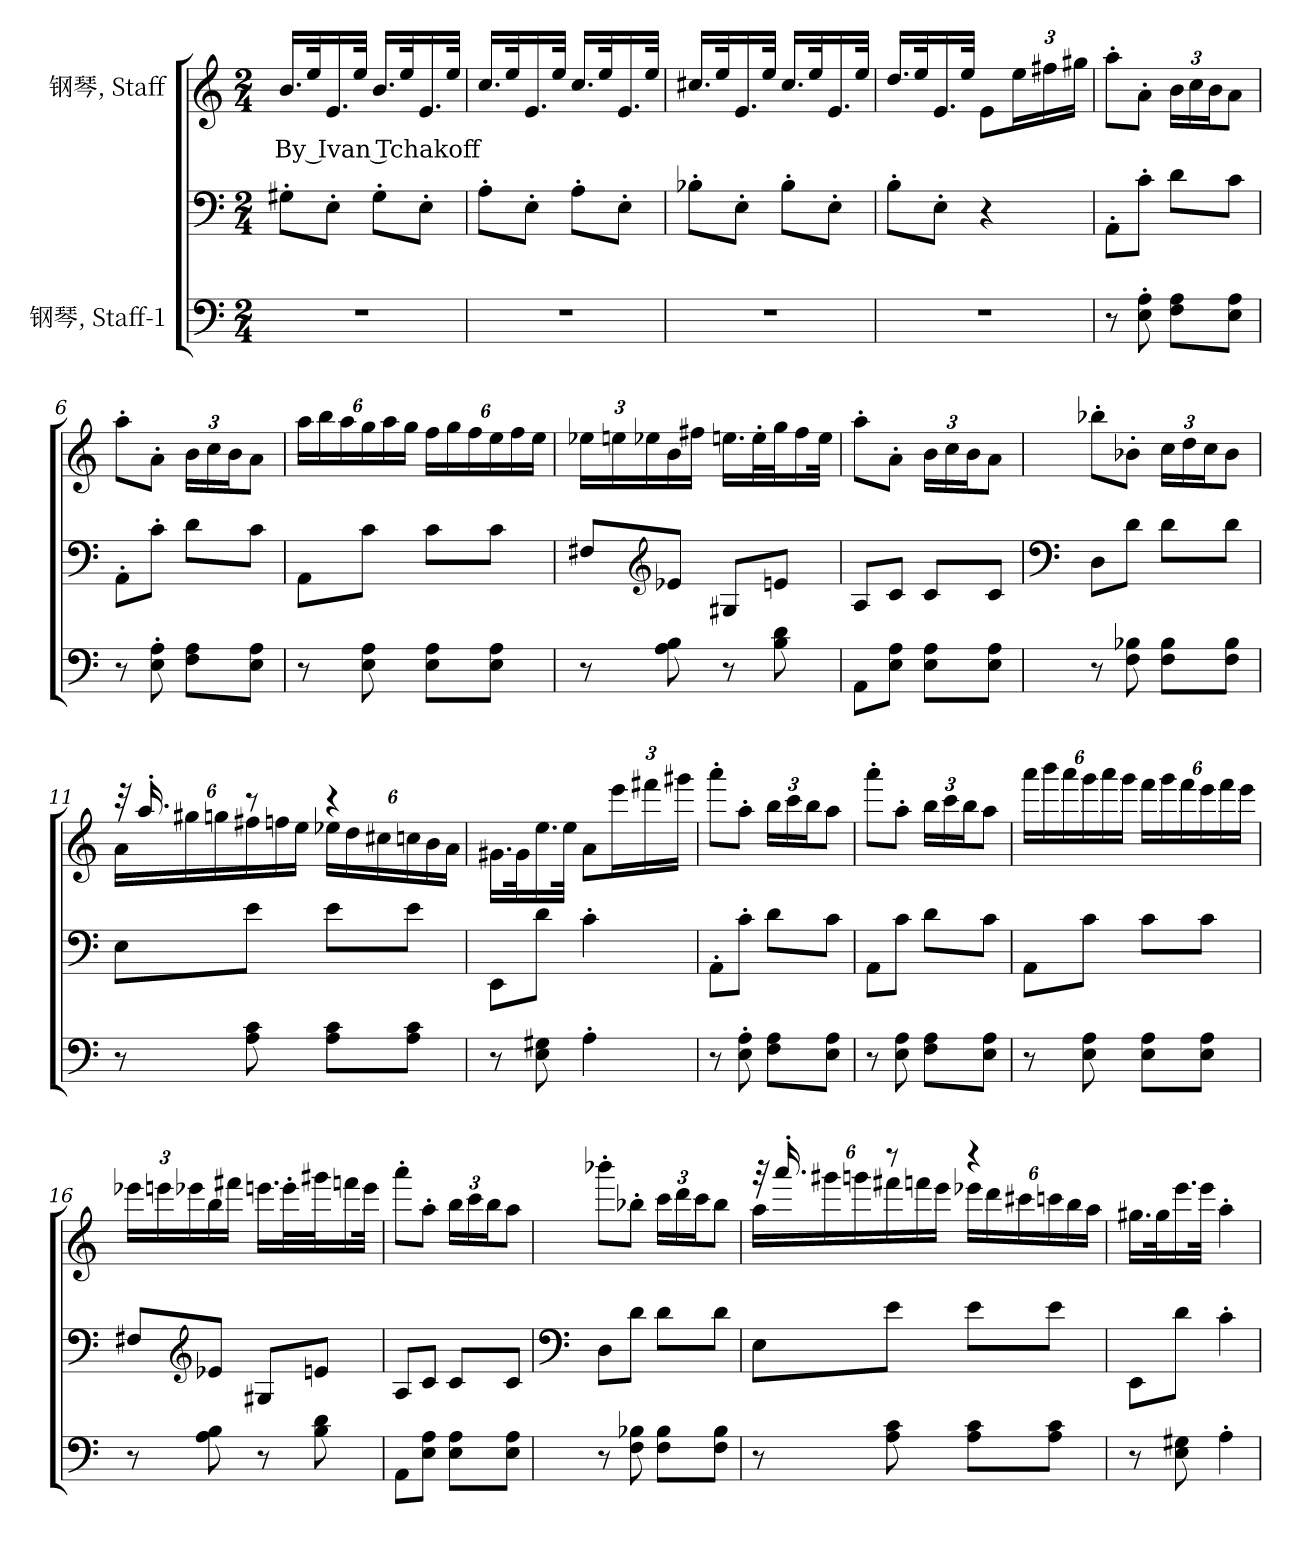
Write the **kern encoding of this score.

**kern	**kern	**kern	**text
*part2	*part2	*part1	*part1
*staff3	*staff2	*staff1	*staff1
*I"钢琴, Staff-1	*	*I"钢琴, Staff	*
*clefF4	*clefF4	*clefG2	*
*k[]	*k[]	*k[]	*
*M2/4	*M2/4	*M2/4	*
*MM160	*MM160	*MM160	*
=1	=1	=1	=1
2r	8G#X'\L	16.b/LL	By Ivan Tchakoff
.	.	32ee/K	.
.	8E'\J	16.e/	.
.	.	32ee/JJk	.
.	8G#'\L	16.b/LL	.
.	.	32ee/K	.
.	8E'\J	16.e/	.
.	.	32ee/JJk	.
=2	=2	=2	=2
2r	8A'\L	16.cc/LL	.
.	.	32ee/K	.
.	8E'\J	16.e/	.
.	.	32ee/JJk	.
.	8A'\L	16.cc/LL	.
.	.	32ee/K	.
.	8E'\J	16.e/	.
.	.	32ee/JJk	.
=3	=3	=3	=3
2r	8B-X'\L	16.cc#X/LL	.
.	.	32ee/K	.
.	8E'\J	16.e/	.
.	.	32ee/JJk	.
.	8B-'\L	16.cc#/LL	.
.	.	32ee/K	.
.	8E'\J	16.e/	.
.	.	32ee/JJk	.
!!LO:LB:g=z
=4	=4	=4	=4
2r	8B'\L	16.dd/LL	.
.	.	32ee/K	.
.	8E'\J	16.e/	.
.	.	32ee/JJk	.
.	4r	8e\L	.
*	*	*Xbrackettup	*
.	.	24ee\L	.
.	.	24ff#X\	.
.	.	24gg#X\JJ	.
=5	=5	=5	=5
8r	8AA'\L	8aa'\L	.
8E\' 8A\'	8c'\J	8a'\J	.
8F\ 8A\L	8d\L	24b\LL	.
.	.	24cc\	.
.	.	24b\J	.
8E\ 8A\J	8c\J	8a\J	.
=6	=6	=6	=6
8r	8AA'\L	8aa'\L	.
8E\' 8A\'	8c'\J	8a'\J	.
8F\ 8A\L	8d\L	24b\LL	.
.	.	24cc\	.
.	.	24b\J	.
8E\ 8A\J	8c\J	8a\J	.
=7	=7	=7	=7
8r	8AA\L	24aa\LL	.
.	.	24bb\	.
.	.	24aa\	.
8E\ 8A\	8c\J	24gg\	.
.	.	24aa\	.
.	.	24gg\JJ	.
8E\ 8A\L	8c\L	24ff\LL	.
.	.	24gg\	.
.	.	24ff\	.
8E\ 8A\J	8c\J	24ee\	.
.	.	24ff\	.
.	.	24ee\JJ	.
!!LO:LB:g=z
=8	=8	=8	=8
8r	8F#X/L	24ee-X\LL	.
.	.	24een\	.
.	.	24ee-X\	.
*	*clefG2	*	*
8A\ 8B\	8e-X/J	16b\	.
.	.	16ff#X\JJ	.
8r	8G#X/L	16.een\LL	.
.	.	32ee'\L	.
8B\ 8d\	8en/J	32gg\J	.
.	.	16ff#\	.
.	.	32ee\JJk	.
=9	=9	=9	=9
8AA\L	8A/L	8aa'\L	.
8E\ 8A\J	8c/J	8a'\J	.
8E\ 8A\L	8c/L	24b\LL	.
.	.	24cc\	.
.	.	24b\J	.
8E\ 8A\J	8c/J	8a\J	.
=10	=10	=10	=10
*	*clefF4	*	*
8r	8D\L	8bb-X'\L	.
8F\ 8B-X\	8d\J	8b-X'\J	.
8F\ 8B-\L	8d\L	24cc\LL	.
.	.	24dd\	.
.	.	24cc\J	.
8F\ 8B-\J	8d\J	8b-\J	.
!!LO:LB:g=z
=11	=11	=11	=11
*	*	*^	*
8r	8E\L	32r	24a\LL	.
.	.	16.aa'/	.	.
.	.	.	24gg#X\	.
.	.	.	24ggn\	.
8A\ 8c\	8e\J	8r	24ff#X\	.
.	.	.	24ffn\	.
.	.	.	24ee\JJ	.
8A\ 8c\L	8e\L	4r	24ee-X\LL	.
.	.	.	24dd\	.
.	.	.	24cc#X\	.
8A\ 8c\J	8e\J	.	24ccn\	.
.	.	.	24b\	.
.	.	.	24a\JJ	.
*	*	*v	*v	*
=12	=12	=12	=12
8r	8EE\L	16.g#X\LL	.
.	.	32g#\K	.
8E\ 8G#X\	8d\J	16.ee\	.
.	.	32ee\JJk	.
4A'\	4c'\	8a\L	.
.	.	24eee\L	.
.	.	24fff#X\	.
.	.	24ggg#X\JJ	.
=13	=13	=13	=13
8r	8AA'\L	8aaa'\L	.
8E\' 8A\'	8c'\J	8aa'\J	.
8F\ 8A\L	8d\L	24bb\LL	.
.	.	24ccc\	.
.	.	24bb\J	.
8E\ 8A\J	8c\J	8aa\J	.
!!LO:PB:g=z
=14	=14	=14	=14
8r	8AA\L	8aaa'\L	.
8E\ 8A\	8c\J	8aa'\J	.
8F\ 8A\L	8d\L	24bb\LL	.
.	.	24ccc\	.
.	.	24bb\J	.
8E\ 8A\J	8c\J	8aa\J	.
=15	=15	=15	=15
8r	8AA\L	24aaa\LL	.
.	.	24bbb\	.
.	.	24aaa\	.
8E\ 8A\	8c\J	24ggg\	.
.	.	24aaa\	.
.	.	24ggg\JJ	.
8E\ 8A\L	8c\L	24fff\LL	.
.	.	24ggg\	.
.	.	24fff\	.
8E\ 8A\J	8c\J	24eee\	.
.	.	24fff\	.
.	.	24eee\JJ	.
=16	=16	=16	=16
8r	8F#X/L	24eee-X\LL	.
.	.	24eeen\	.
.	.	24eee-X\	.
*	*clefG2	*	*
8A\ 8B\	8e-X/J	16bb\	.
.	.	16fff#X\JJ	.
8r	8G#X/L	16.eeen\LL	.
.	.	32eee'\L	.
8B\ 8d\	8en/J	32ggg#X\J	.
.	.	16fffn\	.
.	.	32eee\JJk	.
!!LO:LB:g=z
=17	=17	=17	=17
8AA\L	8A/L	8aaa'\L	.
8E\ 8A\J	8c/J	8aa'\J	.
8E\ 8A\L	8c/L	24bb\LL	.
.	.	24ccc\	.
.	.	24bb\J	.
8E\ 8A\J	8c/J	8aa\J	.
=18	=18	=18	=18
*	*clefF4	*	*
8r	8D\L	8bbb-X'\L	.
8F\ 8B-X\	8d\J	8bb-X'\J	.
8F\ 8B-\L	8d\L	24ccc\LL	.
.	.	24ddd\	.
.	.	24ccc\J	.
8F\ 8B-\J	8d\J	8bb-\J	.
=19	=19	=19	=19
*	*	*^	*
8r	8E\L	32r	24aa\LL	.
.	.	16.aaa'/	.	.
.	.	.	24ggg#X\	.
.	.	.	24gggn\	.
8A\ 8c\	8e\J	8r	24fff#X\	.
.	.	.	24fffn\	.
.	.	.	24eee\JJ	.
8A\ 8c\L	8e\L	4r	24eee-X\LL	.
.	.	.	24ddd\	.
.	.	.	24ccc#X\	.
8A\ 8c\J	8e\J	.	24cccn\	.
.	.	.	24bb\	.
.	.	.	24aa\JJ	.
*	*	*v	*v	*
!!LO:LB:g=z
=20	=20	=20	=20
8r	8EE\L	16.gg#X\LL	.
.	.	32gg#\K	.
8E\ 8G#X\	8d\J	16.eee\	.
.	.	32eee\JJk	.
4A'\	4c'\	4aa'\	.
=	=	=	=
*-	*-	*-	*-
